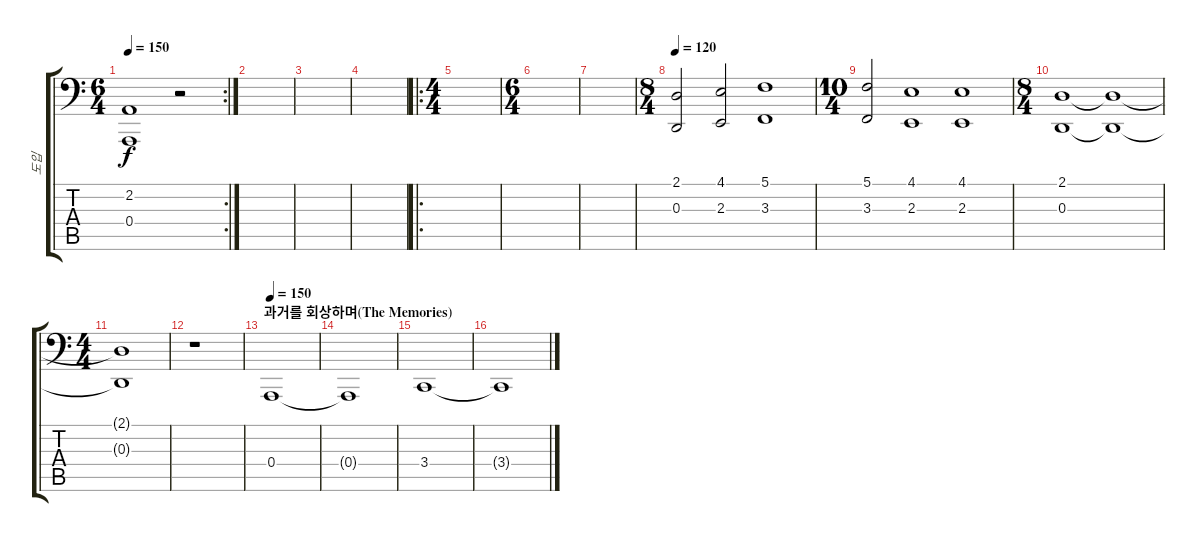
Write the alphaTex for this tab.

\track ("도입" "도입") {instrument stringensemble1}
\staff {score tabs}
\tuning (C3 G2 D2 A1 E1 B0) {hide}
\rc 2
\ts (6 4)
\tempo 150
\clef f4
\ks c
(2.2 0.4).1{dy f} r.2 |
|
|
|
\ro
\ts (4 4)
|
\ts (6 4)
|
|
\ts (8 4)
\tempo 120
(2.1 0.3).2 (4.1 2.3).2 (5.1 3.3).1 |
\ts (10 4)
(5.1 3.3).2 (4.1 2.3).1 (4.1 2.3).1 |
\ts (8 4)
(2.1 0.3).1 (2.1{t} 0.3{t}).1 |
\ts (4 4)
(2.1{t} 0.3{t}).1 |
r.1 |
\section ("" "과거를 회상하며(The Memories)")
\tempo 150
0.4.1 |
0.4{t}.1 |
3.4.1 |
3.4{t}.1
